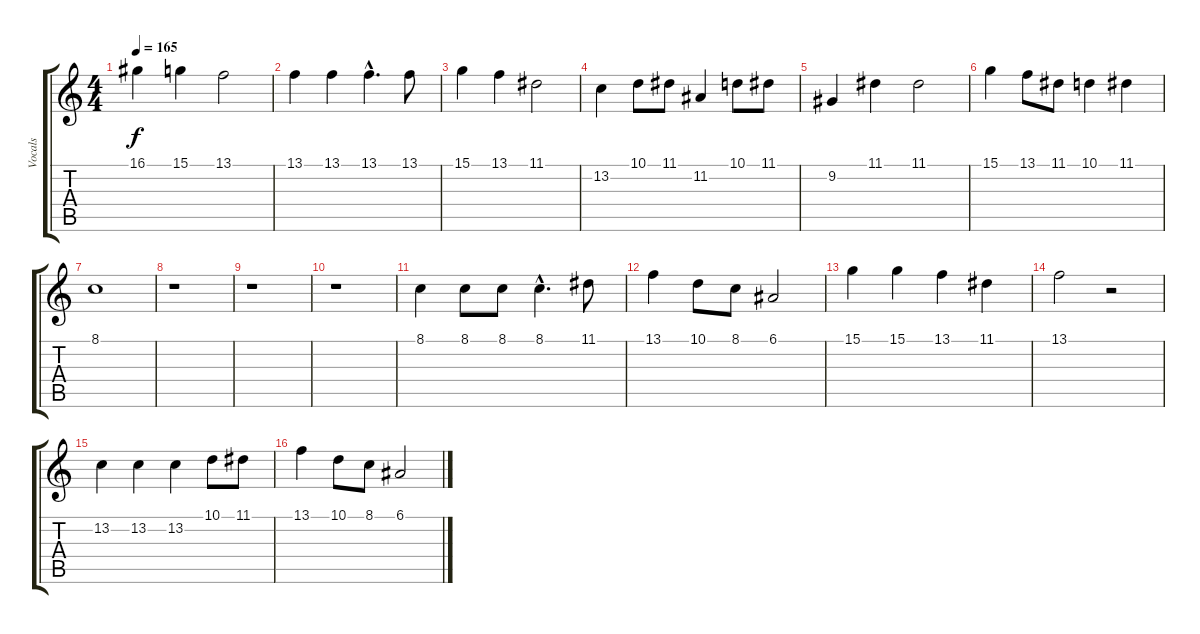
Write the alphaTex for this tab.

\track ("Vocals" "Vocals") {instrument ocarina}
\staff {score tabs}
\tuning (E4 B3 G3 D3 A2 E2) {hide}
\ts (4 4)
\tempo 165
\clef g2
\ks c
16.1.4{dy f} 15.1.4 13.1.2 |
13.1.4 13.1.4 13.1{hac}.4{d} 13.1.8 |
15.1.4 13.1.4 11.1.2 |
13.2.4 10.1.8 11.1.8 11.2.4 10.1.8 11.1.8 |
9.2.4 11.1.4 11.1.2 |
15.1.4 13.1.8 11.1.8 10.1.4 11.1.4 |
8.1.1 |
r.1 |
r.1 |
r.1 |
8.1.4 8.1.8 8.1.8 8.1{hac}.4{d} 11.1.8 |
13.1.4 10.1.8 8.1.8 6.1.2 |
15.1.4 15.1.4 13.1.4 11.1.4 |
13.1.2 r.2 |
13.2.4 13.2.4 13.2.4 10.1.8 11.1.8 |
13.1.4 10.1.8 8.1.8 6.1.2
